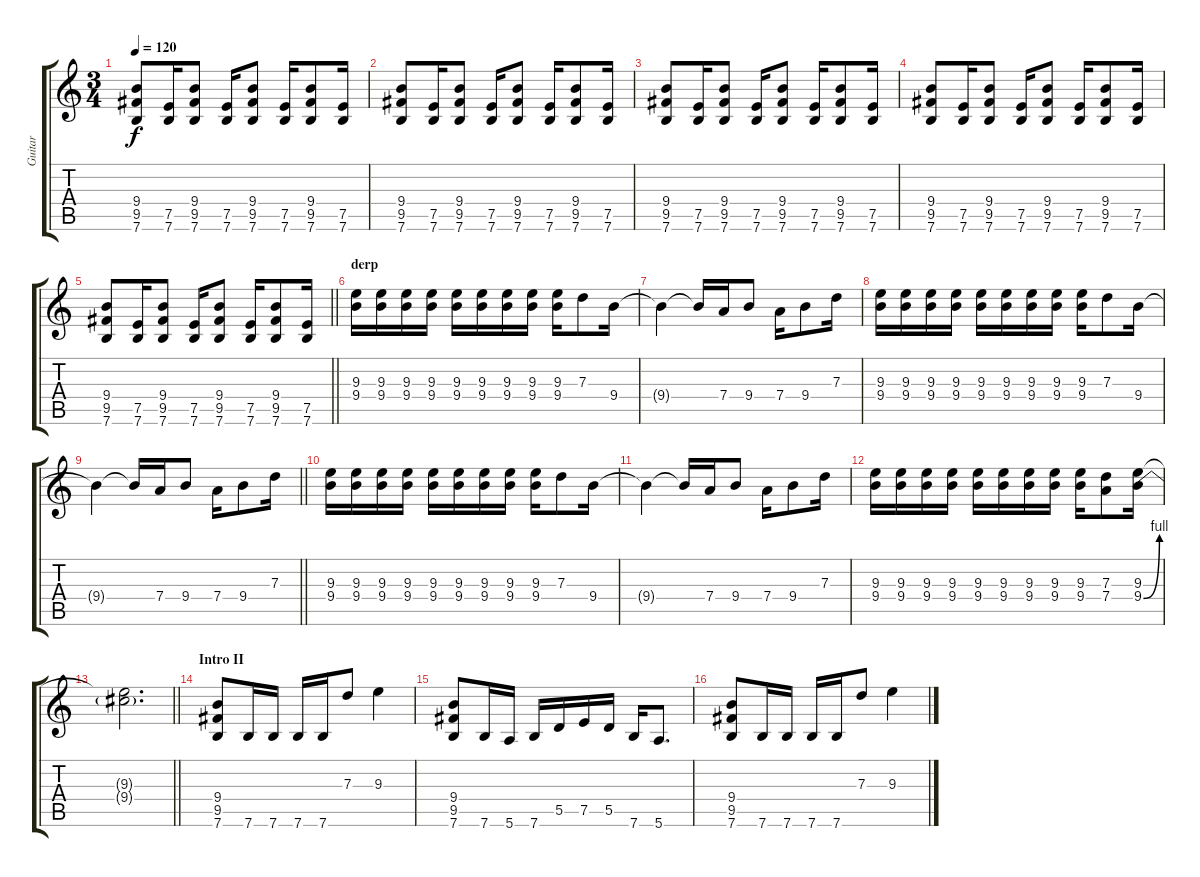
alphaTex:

\track ("Guitar" "Guitar") {instrument overdrivenguitar}
\staff {score tabs}
\tuning (E4 B3 G3 D3 A2 E2) {hide}
\ts (3 4)
\tempo 120
\clef g2
\ks c
(9.4 9.5 7.6).8{dy f} (7.5 7.6).16 (9.4 9.5 7.6).8 (7.5 7.6).16 (9.4 9.5 7.6).8 (7.5 7.6).16 (9.4 9.5 7.6).8 (7.5 7.6).16 |
(9.4 9.5 7.6).8 (7.5 7.6).16 (9.4 9.5 7.6).8 (7.5 7.6).16 (9.4 9.5 7.6).8 (7.5 7.6).16 (9.4 9.5 7.6).8 (7.5 7.6).16 |
(9.4 9.5 7.6).8 (7.5 7.6).16 (9.4 9.5 7.6).8 (7.5 7.6).16 (9.4 9.5 7.6).8 (7.5 7.6).16 (9.4 9.5 7.6).8 (7.5 7.6).16 |
(9.4 9.5 7.6).8 (7.5 7.6).16 (9.4 9.5 7.6).8 (7.5 7.6).16 (9.4 9.5 7.6).8 (7.5 7.6).16 (9.4 9.5 7.6).8 (7.5 7.6).16 |
\barLineRight lightlight
(9.4 9.5 7.6).8 (7.5 7.6).16 (9.4 9.5 7.6).8 (7.5 7.6).16 (9.4 9.5 7.6).8 (7.5 7.6).16 (9.4 9.5 7.6).8 (7.5 7.6).16 |
\section ("" "derp")
(9.3 9.4).16{volume 16} (9.3 9.4).16 (9.3 9.4).16 (9.3 9.4).16 (9.3 9.4).16 (9.3 9.4).16 (9.3 9.4).16 (9.3 9.4).16 (9.3 9.4).16 7.3.8 9.4.16 |
9.4{t}.4 9.4{t}.16 7.4.16 9.4.8 7.4.16 9.4.8 7.3.16 |
(9.3 9.4).16 (9.3 9.4).16 (9.3 9.4).16 (9.3 9.4).16 (9.3 9.4).16 (9.3 9.4).16 (9.3 9.4).16 (9.3 9.4).16 (9.3 9.4).16 7.3.8 9.4.16 |
\barLineRight lightlight
9.4{t}.4 9.4{t}.16 7.4.16 9.4.8 7.4.16 9.4.8 7.3.16 |
(9.3 9.4).16 (9.3 9.4).16 (9.3 9.4).16 (9.3 9.4).16 (9.3 9.4).16 (9.3 9.4).16 (9.3 9.4).16 (9.3 9.4).16 (9.3 9.4).16 7.3.8 9.4.16 |
9.4{t}.4 9.4{t}.16 7.4.16 9.4.8 7.4.16 9.4.8 7.3.16 |
(9.3 9.4).16 (9.3 9.4).16 (9.3 9.4).16 (9.3 9.4).16 (9.3 9.4).16 (9.3 9.4).16 (9.3 9.4).16 (9.3 9.4).16 (9.3 9.4).16 (7.3 7.4).8 (9.3 9.4{be (bend 0 0 60 4)}).16 |
\barLineRight lightlight
(9.3{t} 9.4{t}).2{d} |
\section ("" "Intro II")
(9.4 9.5 7.6).8 7.6.16 7.6.16 7.6.16 7.6.16 7.3.8 9.3.4 |
(9.4 9.5 7.6).8 7.6.16 5.6.16 7.6.16 5.5.16 7.5.16 5.5.16 7.6.16 5.6.8{d} |
(9.4 9.5 7.6).8 7.6.16 7.6.16 7.6.16 7.6.16 7.3.8 9.3.4
